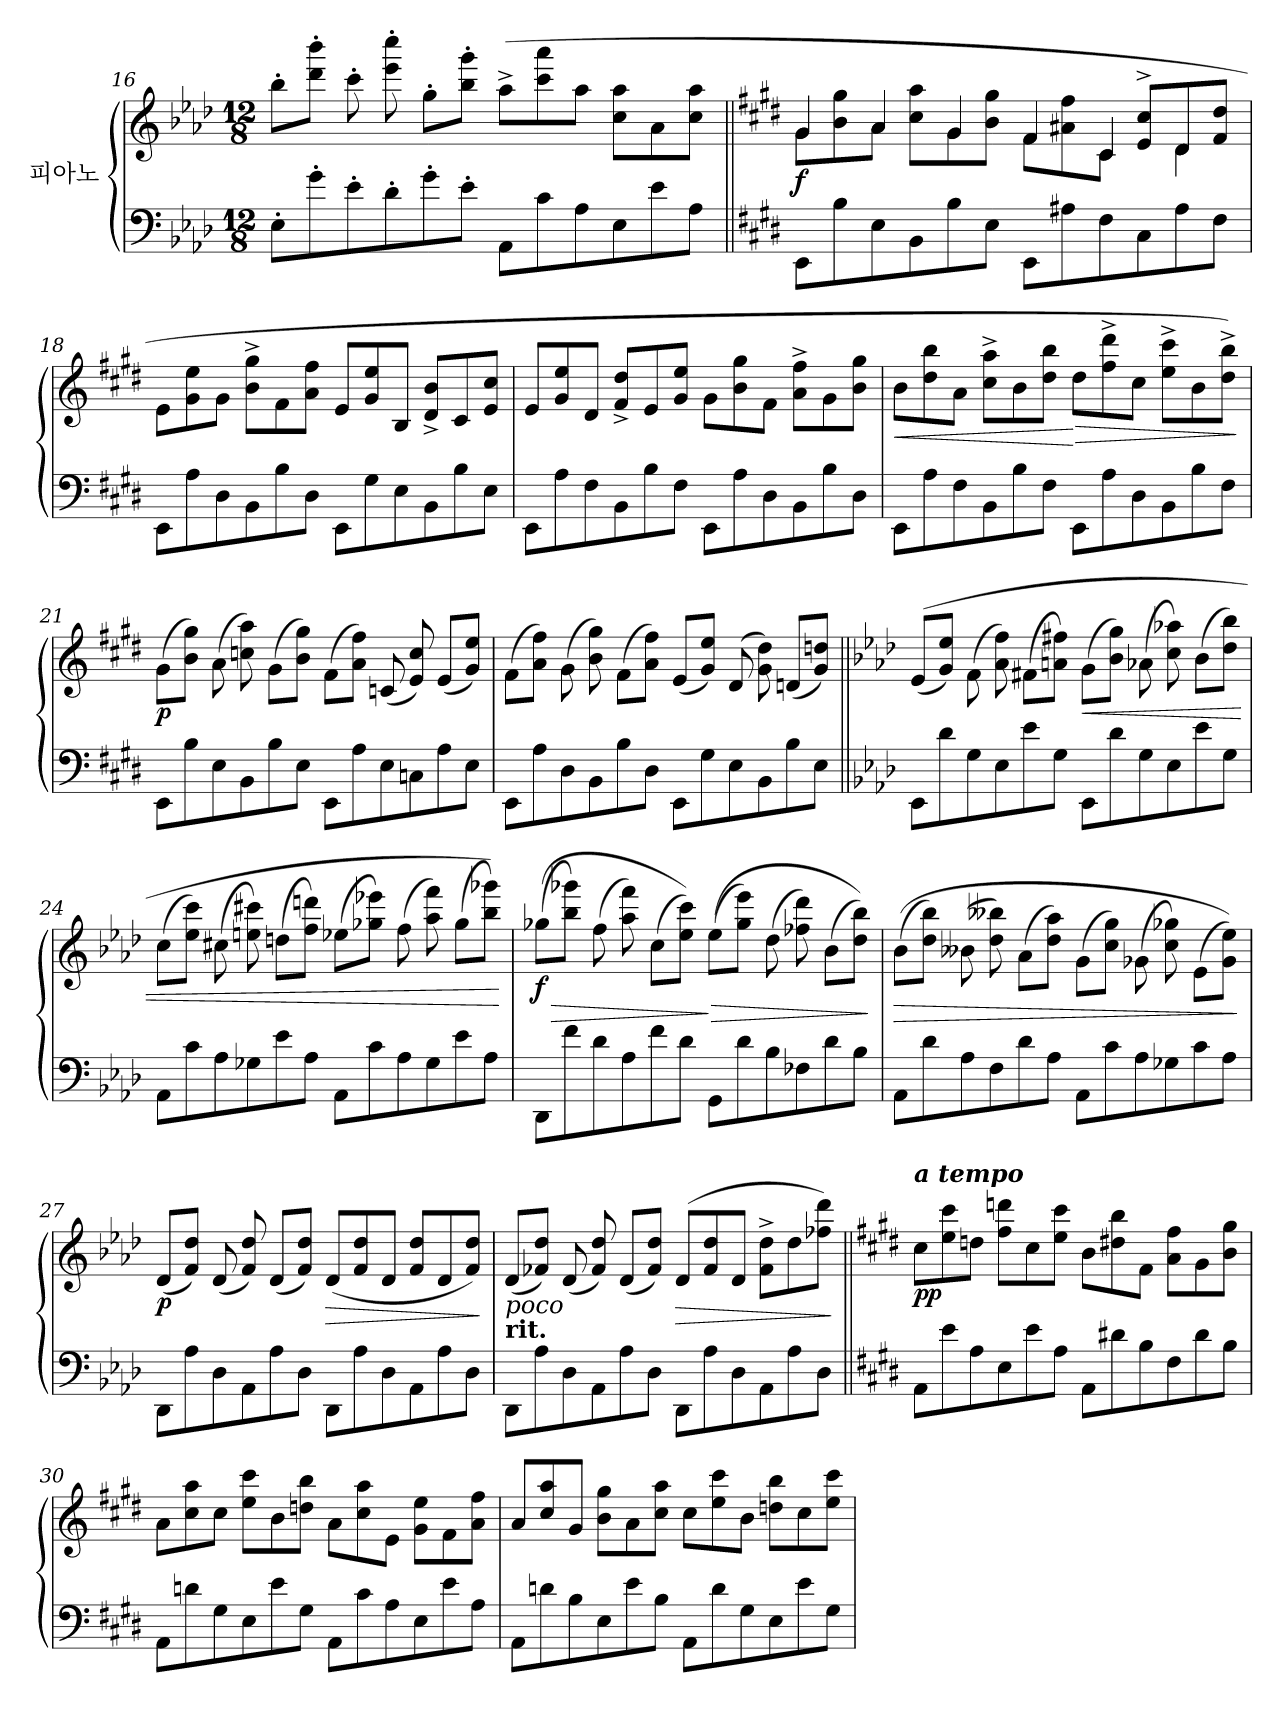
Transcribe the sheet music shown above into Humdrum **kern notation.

**kern	**kern	**dynam
*part1	*part1	*part1
*staff2	*staff1	*staff1/2
*I"피아노	*	*
*clefF4	*clefG2	*
*k[b-e-a-d-]	*k[b-e-a-d-]	*
*M12/8	*M12/8	*
=16	=16	=16
8E-'\L	8bb-'\L	.
8g'\	8ddd-\' 8bbb-\'J	.
8e-'\	8ccc'\	.
8d-'\	8eee-\' 8cccc\'	.
8g'\	8gg'\L	.
8e-'\J	8bb-\' 8ggg\'J	.
8AA-\L	(8aa-^\L	.
8c\	8ccc\ 8aaa-\	.
8A-\	8aa-\J	.
8E-\	8cc\ 8aa-\L	.
8e-\	8a-\	.
8A-\J	8cc\ 8aa-\J	.
!!LO:LB:g=z
=17||	=17||	=17||
*k[f#c#g#d#]	*k[f#c#g#d#]	*
*	*^	*
!	!	!	!LO:DY:b
8EE\L	8g#\L	4g#/	f
8B\	8b\ 8gg#\	.	.
8E\	8a\J	4a/	.
8BB\	8cc#\ 8aa\L	.	.
8B\	8g#\	4g#/	.
8E\J	8b\ 8gg#\J	.	.
8EE\L	8f#\L	4f#/	.
8A#X\	8a#X\ 8ff#\	.	.
8F#\	8c#\J	4c#/	.
8C#\	8e/^ 8cc#/^L	.	.
8A#\	8d#/	4d#\	.
8F#\J	8f#/ 8dd#/J	.	.
*	*v	*v	*
=18	=18	=18
8EE\L	8e\L	.
8A\	8g#\ 8ee\	.
8D#\	8g#\J	.
8BB\	8b\^ 8gg#\^L	.
8B\	8f#\	.
8D#\J	8a\ 8ff#\J	.
8EE\L	8e/L	.
8G#\	8g#/ 8ee/	.
8E\	8B/J	.
8BB\	8d#/^ 8b/^L	.
8B\	8c#/	.
8E\J	8e/ 8cc#/J	.
=19	=19	=19
8EE\L	8e/L	.
8A\	8g#/ 8ee/	.
8F#\	8d#/J	.
8BB\	8f#/^ 8dd#/^L	.
8B\	8e/	.
8F#\J	8g#/ 8ee/J	.
8EE\L	8g#\L	.
8A\	8b\ 8gg#\	.
8D#\	8f#\J	.
8BB\	8a\^ 8ff#\^L	.
8B\	8g#\	.
8D#\J	8b\ 8gg#\J	.
!!LO:LB:g=z
=20	=20	=20
!	!	!LO:HP:b
8EE\L	8b\L	<
8A\	8dd#\ 8bb\	.
8F#\	8a\J	.
8BB\	8cc#\^ 8aa\^L	.
8B\	8b\	.
8F#\J	8dd#\ 8bb\J	.
!	!	!LO:HP:n=1:b
8EE\L	8dd#\L	[ >
8A\	8ff#\^ 8ddd#\^	.
8D#\	8cc#\J	.
8BB\	8ee\^ 8ccc#\^L	.
8B\	8b\	.
8F#\J	8dd#\^ 8bb\^J)	.
.	.	]
=21	=21	=21
!	!	!LO:DY:b
8EE\L	(8g#\L	p
8B\	8b\ 8gg#\J)	.
8E\	(8a\	.
8BB\	8ccn\ 8aa\)	.
8B\	(8g#\L	.
8E\J	8b\ 8gg#\J)	.
8EE\L	(8f#\L	.
8A\	8a\ 8ff#\J)	.
8E\	(8cn/	.
8Cn\	8e/ 8cc/)	.
8A\	(8e/L	.
8E\J	8g#/ 8ee/J)	.
=22	=22	=22
8EE\L	(8f#\L	.
8A\	8a\ 8ff#\J)	.
8D#\	(8g#\	.
8BB\	8b\ 8gg#\)	.
8B\	(8f#\L	.
8D#\J	8a\ 8ff#\J)	.
8EE\L	(8e/L	.
8G#\	8g#/ 8ee/J)	.
8E\	(8d#/	.
8BB\	8g#\ 8dd#\)	.
8B\	(8dn/L	.
8E\J	8g#/ 8ddn/J)	.
!!LO:LB:g=z
=23||	=23||	=23||
*k[b-e-a-d-]	*k[b-e-a-d-]	*
8EE-\L	((8e-/L	.
8d-\	8g/ 8ee-/J)	.
8G\	(8f\	.
8E-\	8a-\ 8ff\)	.
8e-\	(8f#X\L	.
8G\J	8an\ 8ff#X\J)	.
!	!	!LO:HP:b
8EE-\L	(8g\L	<
8d-\	8b-\ 8gg\J)	.
8G\	(8a-X\	.
8E-\	8cc\ 8aa-X\)	.
8e-\	(8b-\L	.
8G\J	8dd-\ 8bb-\J)	.
=24	=24	=24
8AA-\L	(8cc\L	.
8c\	8ee-\ 8ccc\J)	.
8A-\	(8cc#X\	.
8G-X\	8een\ 8ccc#X\)	.
8e-\	(8ddn\L	.
8A-\J	8ff\ 8dddn\J)	.
8AA-\L	(8ee-X\L	.
8c\	8gg-X\ 8eee-X\J)	.
8A-\	(8ff\	.
8G-\	8aa-\ 8fff\)	.
8e-\	(8gg-\L	.
8A-\J	8bb-\ 8ggg-X\J))	.
.	.	[
!!LO:LB:g=z
=25	=25	=25
!	!	!LO:HP:b
!	!	!LO:DY:n=1:b
8DD-\L	((8gg-X\L	> f
8f\	8bb-\ 8ggg-X\J)	.
8d-\	(8ff\	.
8A-\	8aa-\ 8fff\)	.
8f\	(8cc\L	.
8d-\J	8ee-\ 8ccc\J))	.
!	!	!LO:HP:n=1:b
8GG\L	((8ee-\L	] >
8d-\	8gg-\ 8eee-\J)	.
8B-\	(8dd-\	.
8F-X\	8ff-X\ 8ddd-\)	.
8d-\	(8b-\L	.
8B-\J	8dd-\ 8bb-\J))	.
.	.	]
!!LO:PB:g=z
=26	=26	=26
!	!	!LO:HP:b
8AA-\L	((8b-\L	>
8d-\	8dd-\ 8bb-\J)	.
8A-\	(8b--X\	.
8F\	8dd-\ 8bb--X\)	.
8d-\	(8a-\L	.
8A-\J	8dd-\ 8aa-\J)	.
8AA-\L	(8g\L	.
8c\	8cc\ 8gg\J)	.
8A-\	(8g-X\	.
8G-X\	8cc\ 8gg-X\)	.
8c\	(8e-\L	.
8A-\J	8g-\ 8ee-\J))	.
.	.	]
=27	=27	=27
!	!	!LO:DY:b
8DD-\L	(8d-/L	p
8A-\	8f/ 8dd-/J)	.
8D-\	(8d-/	.
8AA-\	8f/ 8dd-/)	.
8A-\	(8d-/L	.
8D-\J	8f/ 8dd-/J)	.
!	!	!LO:HP:b
8DD-\L	(8d-/L	>
8A-\	8f/ 8dd-/	.
8D-\	8d-/J	.
8AA-\	8f/ 8dd-/L	.
8A-\	8d-/	.
8D-\J	8f/ 8dd-/J)	.
.	.	]
!!LO:LB:g=z
=28	=28	=28
!	!LO:TX:b:i:t=poco	!
!	!LO:TX:b:B:t=rit.	!
8DD-\L	(8d-/L	.
8A-\	8f-X/ 8dd-/J)	.
8D-\	(8d-/	.
8AA-\	8f-/ 8dd-/)	.
8A-\	(8d-/L	.
8D-\J	8f-/ 8dd-/J)	.
!	!	!LO:HP:b
8DD-\L	(8d-/L	>
8A-\	8f-/ 8dd-/	.
8D-\	8d-/J	.
8AA-\	8f-\^ 8dd-\^L	.
8A-\	8dd-\	.
8D-\J	8ff-X\ 8ddd-\J)	.
.	.	]
!!LO:PB:g=z
=29||	=29||	=29||
*k[f#c#g#d#]	*k[f#c#g#d#]	*
!	!LO:TX:a:Bi:t=a tempo	!
!	!	!LO:DY:b
8AA\L	8cc#\L	pp
8e\	8ee\ 8ccc#\	.
8A\	8ddn\J	.
8E\	8ff#\ 8dddn\L	.
8e\	8cc#\	.
8A\J	8ee\ 8ccc#\J	.
8AA\L	8b\L	.
8d#X\	8dd#X\ 8bb\	.
8B\	8f#\J	.
8F#\	8a\ 8ff#\L	.
8d#\	8g#\	.
8B\J	8b\ 8gg#\J	.
=30	=30	=30
8AA\L	8a\L	.
8dn\	8cc#\ 8aa\	.
8G#\	8cc#\J	.
8E\	8ee\ 8ccc#\L	.
8e\	8b\	.
8G#\J	8ddn\ 8bb\J	.
8AA\L	8a\L	.
8c#\	8cc#\ 8aa\	.
8A\	8e\J	.
8E\	8g#\ 8ee\L	.
8e\	8f#\	.
8A\J	8a\ 8ff#\J	.
!!LO:LB:g=z
=31	=31	=31
8AA\L	8a/L	.
8dn\	8cc#/ 8aa/	.
8B\	8g#/J	.
8E\	8b\ 8gg#\L	.
8e\	8a\	.
8B\J	8cc#\ 8aa\J	.
8AA\L	8cc#\L	.
8d\	8ee\ 8ccc#\	.
8G#\	8b\J	.
8E\	8ddn\ 8bb\L	.
8e\	8cc#\	.
8G#\J	8ee\ 8ccc#\J	.
=	=	=
*-	*-	*-
